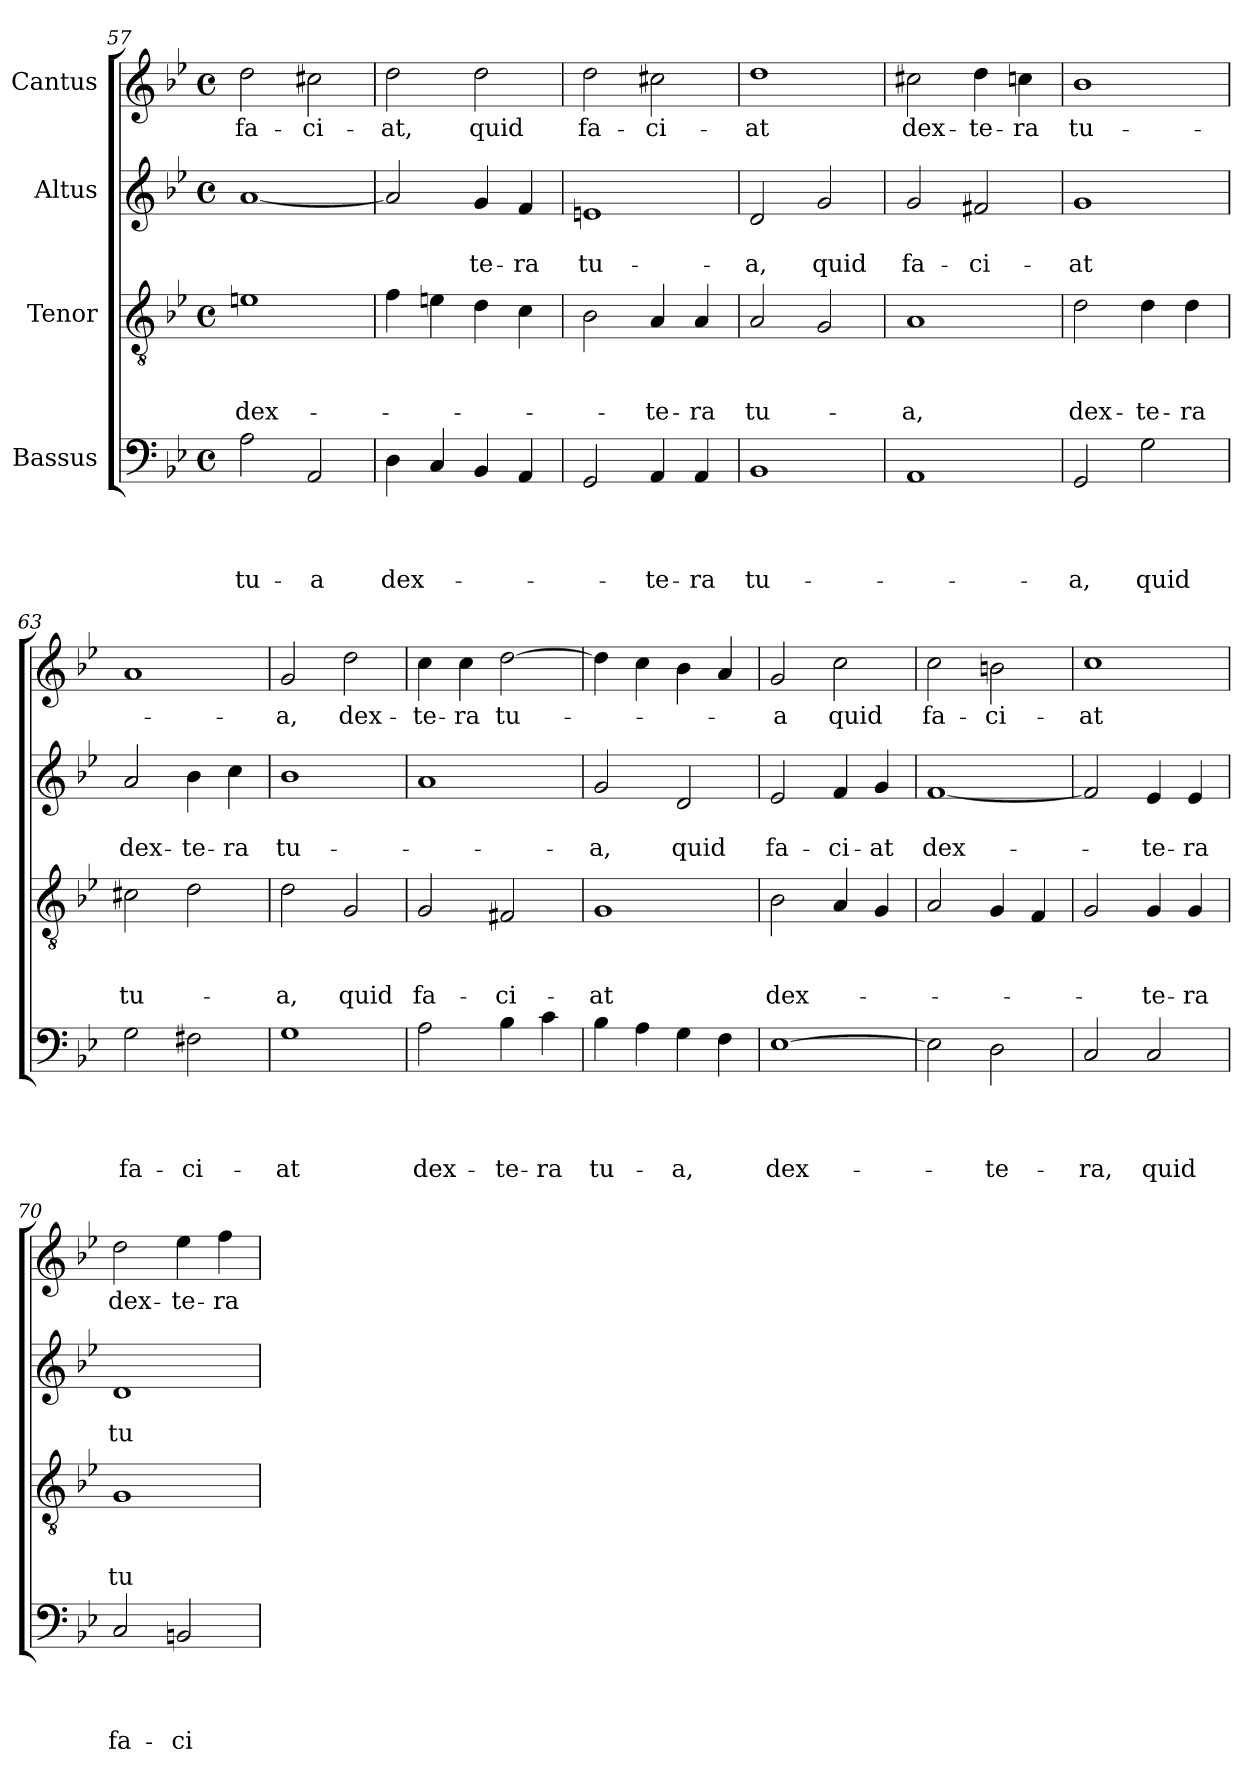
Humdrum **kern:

**kern	**text	**text	**text	**text	**kern	**text	**text	**text	**kern	**text	**text	**kern	**text
*part4	*part4	*part4	*part4	*part4	*part3	*part3	*part3	*part3	*part2	*part2	*part2	*part1	*part1
*staff4	*staff4	*staff4	*staff4	*staff4	*staff3	*staff3	*staff3	*staff3	*staff2	*staff2	*staff2	*staff1	*staff1
*I"Bassus	*	*	*	*	*I"Tenor	*	*	*	*I"Altus	*	*	*I"Cantus	*
!!LO:LB:g=z
*clefF4	*	*	*	*	*clefGv2	*	*	*	*clefG2	*	*	*clefG2	*
*k[b-e-]	*	*	*	*	*k[b-e-]	*	*	*	*k[b-e-]	*	*	*k[b-e-]	*
*B-:	*	*	*	*	*B-:	*	*	*	*B-:	*	*	*B-:	*
*M4/4	*	*	*	*	*M4/4	*	*	*	*M4/4	*	*	*M4/4	*
*met(c)	*	*	*	*	*met(c)	*	*	*	*met(c)	*	*	*met(c)	*
=57	=57	=57	=57	=57	=57	=57	=57	=57	=57	=57	=57	=57	=57
!	!	!	!	!LO:LY:b	!	!	!	!LO:LY:b	!	!	!	!	!LO:LY:b
2A\	.	.	.	tu-	1en	.	.	dex-	[<1a	.	.	2dd\	fa-
!	!	!	!	!LO:LY:b	!	!	!	!	!	!	!	!	!LO:LY:b
2AA/	.	.	.	-a	.	.	.	.	.	.	.	2cc#X\	-ci-
=58	=58	=58	=58	=58	=58	=58	=58	=58	=58	=58	=58	=58	=58
!	!	!	!	!LO:LY:b	!	!	!	!	!	!	!	!	!LO:LY:b
4D\	.	.	.	dex-	4f\	.	.	.	2a/]	.	.	2dd\	-at,
4C/	.	.	.	.	4en\	.	.	.	.	.	.	.	.
!	!	!	!	!	!	!	!	!	!	!	!LO:LY:b	!	!LO:LY:b
4BB-/	.	.	.	.	4d\	.	.	.	4g/	.	-te-	2dd\	quid
!	!	!	!	!	!	!	!	!	!	!	!LO:LY:b	!	!
4AA/	.	.	.	.	4c\	.	.	.	4f/	.	-ra	.	.
=59	=59	=59	=59	=59	=59	=59	=59	=59	=59	=59	=59	=59	=59
!	!	!	!	!	!	!	!	!	!	!	!LO:LY:b	!	!LO:LY:b
2GG/	.	.	.	.	2B-\	.	.	.	1en	.	tu-	2dd\	fa-
!	!	!	!	!LO:LY:b	!	!	!	!LO:LY:b	!	!	!	!	!LO:LY:b
4AA/	.	.	.	-te-	4A/	.	.	-te-	.	.	.	2cc#X\	-ci-
!	!	!	!	!LO:LY:b	!	!	!	!LO:LY:b	!	!	!	!	!
4AA/	.	.	.	-ra	4A/	.	.	-ra	.	.	.	.	.
=60	=60	=60	=60	=60	=60	=60	=60	=60	=60	=60	=60	=60	=60
!	!	!	!	!LO:LY:b	!	!	!	!LO:LY:b	!	!	!LO:LY:b	!	!LO:LY:b
1BB-	.	.	.	tu-	2A/	.	.	tu-	2d/	.	-a,	1dd	-at
!	!	!	!	!	!	!	!	!	!	!	!LO:LY:b	!	!
.	.	.	.	.	2G/	.	.	.	2g/	.	quid	.	.
=61	=61	=61	=61	=61	=61	=61	=61	=61	=61	=61	=61	=61	=61
!	!	!	!	!	!	!	!	!LO:LY:b	!	!	!LO:LY:b	!	!LO:LY:b
1AA	.	.	.	.	1A	.	.	-a,	2g/	.	fa-	2cc#X\	dex-
!	!	!	!	!	!	!	!	!	!	!	!LO:LY:b	!	!LO:LY:b
.	.	.	.	.	.	.	.	.	2f#X/	.	-ci-	4dd\	-te-
!	!	!	!	!	!	!	!	!	!	!	!	!	!LO:LY:b
.	.	.	.	.	.	.	.	.	.	.	.	4ccn\	-ra
=62	=62	=62	=62	=62	=62	=62	=62	=62	=62	=62	=62	=62	=62
!	!	!	!	!LO:LY:b	!	!	!	!LO:LY:b	!	!	!LO:LY:b	!	!LO:LY:b
2GG/	.	.	.	-a,	2d\	.	.	dex-	1g	.	-at	1b-	tu-
!	!	!	!	!LO:LY:b	!	!	!	!LO:LY:b	!	!	!	!	!
2G\	.	.	.	quid	4d\	.	.	-te-	.	.	.	.	.
!	!	!	!	!	!	!	!	!LO:LY:b	!	!	!	!	!
.	.	.	.	.	4d\	.	.	-ra	.	.	.	.	.
=63	=63	=63	=63	=63	=63	=63	=63	=63	=63	=63	=63	=63	=63
!	!	!	!	!LO:LY:b	!	!	!	!LO:LY:b	!	!	!LO:LY:b	!	!
2G\	.	.	.	fa-	2c#X\	.	.	tu-	2a/	.	dex-	1a	.
!	!	!	!	!LO:LY:b	!	!	!	!	!	!	!LO:LY:b	!	!
2F#X\	.	.	.	-ci-	2d\	.	.	.	4b-\	.	-te-	.	.
!	!	!	!	!	!	!	!	!	!	!	!LO:LY:b	!	!
.	.	.	.	.	.	.	.	.	4cc\	.	-ra	.	.
!!LO:PB:g=z
=64	=64	=64	=64	=64	=64	=64	=64	=64	=64	=64	=64	=64	=64
!	!	!	!	!LO:LY:b	!	!	!	!LO:LY:b	!	!	!LO:LY:b	!	!LO:LY:b
1G	.	.	.	-at	2d\	.	.	-a,	1b-	.	tu-	2g/	-a,
!	!	!	!	!	!	!	!	!LO:LY:b	!	!	!	!	!LO:LY:b
.	.	.	.	.	2G/	.	.	quid	.	.	.	2dd\	dex-
=65	=65	=65	=65	=65	=65	=65	=65	=65	=65	=65	=65	=65	=65
!	!	!	!	!LO:LY:b	!	!	!	!LO:LY:b	!	!	!	!	!LO:LY:b
2A\	.	.	.	dex-	2G/	.	.	fa-	1a	.	.	4cc\	-te-
!	!	!	!	!	!	!	!	!	!	!	!	!	!LO:LY:b
.	.	.	.	.	.	.	.	.	.	.	.	4cc\	-ra
!	!	!	!	!LO:LY:b	!	!	!	!LO:LY:b	!	!	!	!	!LO:LY:b
4B-\	.	.	.	-te-	2F#X/	.	.	-ci-	.	.	.	[>2dd\	tu-
!	!	!	!	!LO:LY:b	!	!	!	!	!	!	!	!	!
4c\	.	.	.	-ra	.	.	.	.	.	.	.	.	.
=66	=66	=66	=66	=66	=66	=66	=66	=66	=66	=66	=66	=66	=66
!	!	!	!	!LO:LY:b	!	!	!	!LO:LY:b	!	!	!LO:LY:b	!	!
4B-\	.	.	.	tu-	1G	.	.	-at	2g/	.	-a,	4dd\]	.
4A\	.	.	.	.	.	.	.	.	.	.	.	4cc\	.
!	!	!	!	!LO:LY:b	!	!	!	!	!	!	!LO:LY:b	!	!
4G\	.	.	.	-a,	.	.	.	.	2d/	.	quid	4b-\	.
4F\	.	.	.	.	.	.	.	.	.	.	.	4a/	.
=67	=67	=67	=67	=67	=67	=67	=67	=67	=67	=67	=67	=67	=67
!	!	!	!	!LO:LY:b	!	!	!	!LO:LY:b	!	!	!LO:LY:b	!	!LO:LY:b
[>1E-	.	.	.	dex-	2B-\	.	.	dex-	2e-/	.	fa-	2g/	-a
!	!	!	!	!	!	!	!	!	!	!	!LO:LY:b	!	!LO:LY:b
.	.	.	.	.	4A/	.	.	.	4f/	.	-ci-	2cc\	quid
!	!	!	!	!	!	!	!	!	!	!	!LO:LY:b	!	!
.	.	.	.	.	4G/	.	.	.	4g/	.	-at	.	.
=68	=68	=68	=68	=68	=68	=68	=68	=68	=68	=68	=68	=68	=68
!	!	!	!	!	!	!	!	!	!	!	!LO:LY:b	!	!LO:LY:b
2E-\]	.	.	.	.	2A/	.	.	.	[<1f	.	dex-	2cc\	fa-
!	!	!	!	!LO:LY:b	!	!	!	!	!	!	!	!	!LO:LY:b
2D\	.	.	.	-te-	4G/	.	.	.	.	.	.	2bn\	-ci-
.	.	.	.	.	4F/	.	.	.	.	.	.	.	.
=69	=69	=69	=69	=69	=69	=69	=69	=69	=69	=69	=69	=69	=69
!	!	!	!	!LO:LY:b	!	!	!	!	!	!	!	!	!LO:LY:b
2C/	.	.	.	-ra,	2G/	.	.	.	2f/]	.	.	1cc	-at
!	!	!	!	!LO:LY:b	!	!	!	!LO:LY:b	!	!	!LO:LY:b	!	!
2C/	.	.	.	quid	4G/	.	.	-te-	4e-/	.	-te-	.	.
!	!	!	!	!	!	!	!	!LO:LY:b	!	!	!LO:LY:b	!	!
.	.	.	.	.	4G/	.	.	-ra	4e-/	.	-ra	.	.
=70	=70	=70	=70	=70	=70	=70	=70	=70	=70	=70	=70	=70	=70
!	!	!	!	!LO:LY:b	!	!	!	!LO:LY:b	!	!	!LO:LY:b	!	!LO:LY:b
2C/	.	.	.	fa-	1G	.	.	tu-	1d	.	tu-	2dd\	dex-
!	!	!	!	!LO:LY:b	!	!	!	!	!	!	!	!	!LO:LY:b
2BBn/	.	.	.	-ci-	.	.	.	.	.	.	.	4ee-\	-te-
!	!	!	!	!	!	!	!	!	!	!	!	!	!LO:LY:b
.	.	.	.	.	.	.	.	.	.	.	.	4ff\	-ra
=	=	=	=	=	=	=	=	=	=	=	=	=	=
*-	*-	*-	*-	*-	*-	*-	*-	*-	*-	*-	*-	*-	*-
